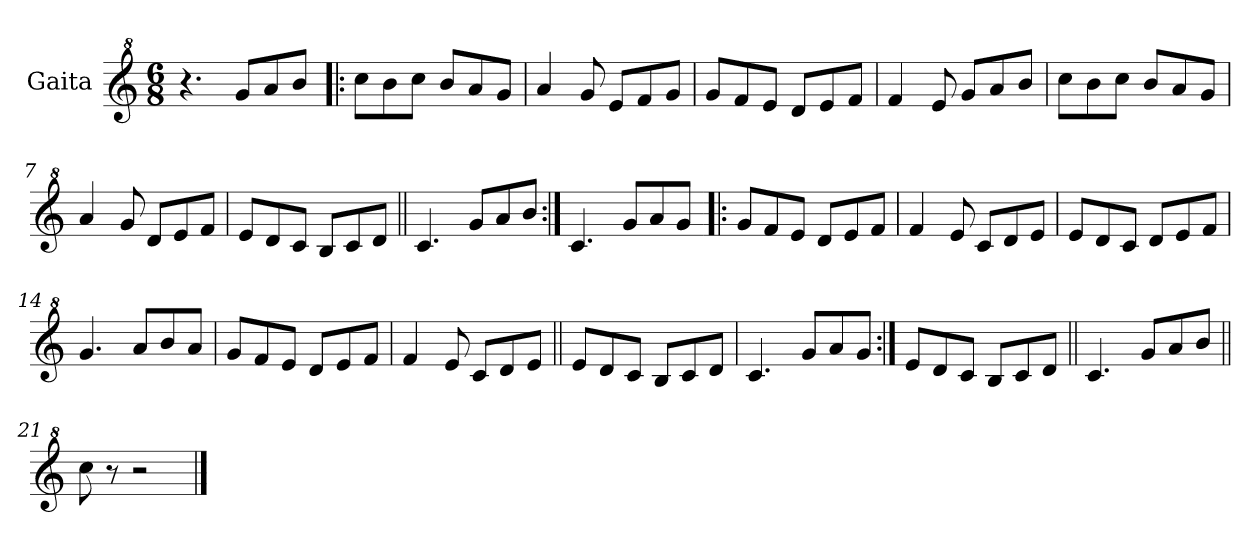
**kern
*part1
*staff1
*I"Gaita
*clefG^2
*k[]
*M6/8
*MM195
=1
4.r
8gg/L
8aa/
8bb/J
=2!|:
8ccc\L
8bb\
8ccc\J
8bb/L
8aa/
8gg/J
=3
4aa/
8gg/
8ee/L
8ff/
8gg/J
=4
8gg/L
8ff/
8ee/J
8dd/L
8ee/
8ff/J
=5
4ff/
8ee/
8gg/L
8aa/
8bb/J
=6
8ccc\L
8bb\
8ccc\J
8bb/L
8aa/
8gg/J
=7
4aa/
8gg/
8dd/L
8ee/
8ff/J
!!LO:LB:g=z
=8
8ee/L
8dd/
8cc/J
8b/L
8cc/
8dd/J
=9||
4.cc/
8gg/L
8aa/
8bb/J
=10:|!
4.cc/
8gg/L
8aa/
8gg/J
=11!|:
8gg/L
8ff/
8ee/J
8dd/L
8ee/
8ff/J
=12
4ff/
8ee/
8cc/L
8dd/
8ee/J
=13
8ee/L
8dd/
8cc/J
8dd/L
8ee/
8ff/J
=14
4.gg/
8aa/L
8bb/
8aa/J
!!LO:LB:g=z
=15
8gg/L
8ff/
8ee/J
8dd/L
8ee/
8ff/J
=16
4ff/
8ee/
8cc/L
8dd/
8ee/J
=17||
8ee/L
8dd/
8cc/J
8b/L
8cc/
8dd/J
=18
4.cc/
8gg/L
8aa/
8gg/J
=19:|!
8ee/L
8dd/
8cc/J
8b/L
8cc/
8dd/J
=20||
4.cc/
8gg/L
8aa/
8bb/J
=21||
8ccc\
8r
2r
==
*-
